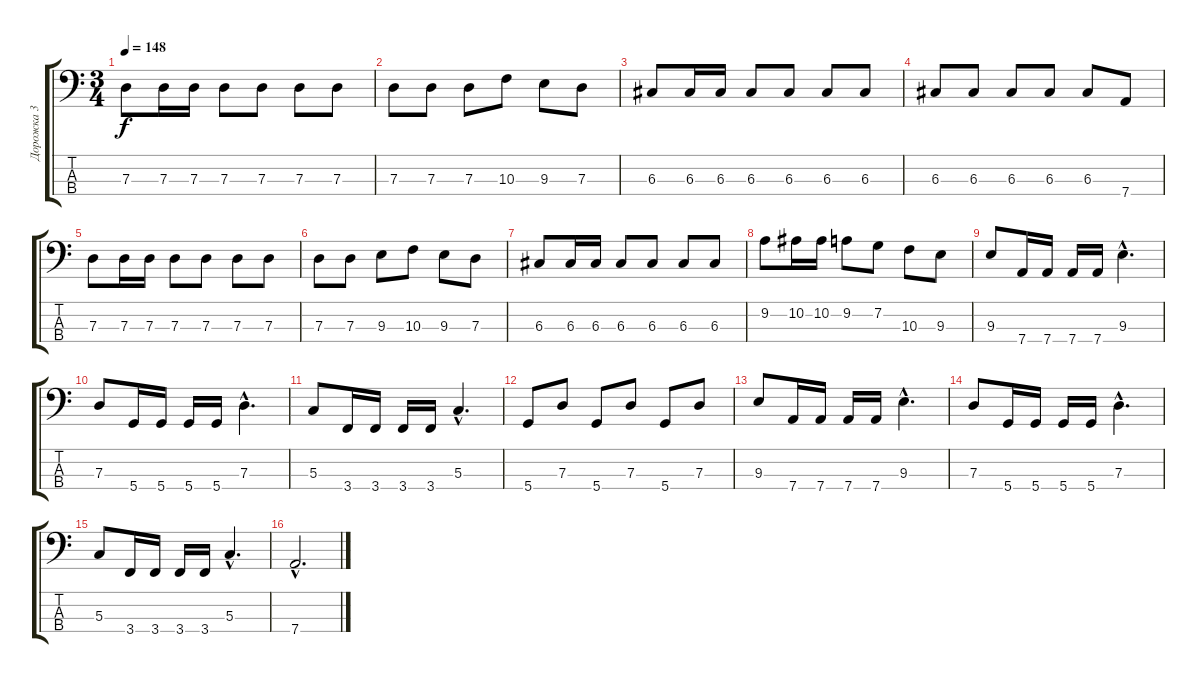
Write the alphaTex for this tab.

\track ("Дорожка 3" "Дорожка 3") {instrument electricbassfinger}
\staff {score tabs}
\tuning (F2 C2 G1 D1) {hide}
\ts (3 4)
\tempo 148
\clef f4
\ks c
7.3.8{dy f} 7.3.16 7.3.16 7.3.8 7.3.8 7.3.8 7.3.8 |
7.3.8 7.3.8 7.3.8 10.3.8 9.3.8 7.3.8 |
6.3.8 6.3.16 6.3.16 6.3.8 6.3.8 6.3.8 6.3.8 |
6.3.8 6.3.8 6.3.8 6.3.8 6.3.8 7.4.8 |
7.3.8 7.3.16 7.3.16 7.3.8 7.3.8 7.3.8 7.3.8 |
7.3.8 7.3.8 9.3.8 10.3.8 9.3.8 7.3.8 |
6.3.8 6.3.16 6.3.16 6.3.8 6.3.8 6.3.8 6.3.8 |
9.2.8 10.2.16 10.2.16 9.2.8 7.2.8 10.3.8 9.3.8 |
9.3.8 7.4.16 7.4.16 7.4.16 7.4.16 9.3{hac}.4{d} |
7.3.8 5.4.16 5.4.16 5.4.16 5.4.16 7.3{hac}.4{d} |
5.3.8 3.4.16 3.4.16 3.4.16 3.4.16 5.3{hac}.4{d} |
5.4.8 7.3.8 5.4.8 7.3.8 5.4.8 7.3.8 |
9.3.8 7.4.16 7.4.16 7.4.16 7.4.16 9.3{hac}.4{d} |
7.3.8 5.4.16 5.4.16 5.4.16 5.4.16 7.3{hac}.4{d} |
5.3.8 3.4.16 3.4.16 3.4.16 3.4.16 5.3{hac}.4{d} |
7.4{hac}.2{d}
